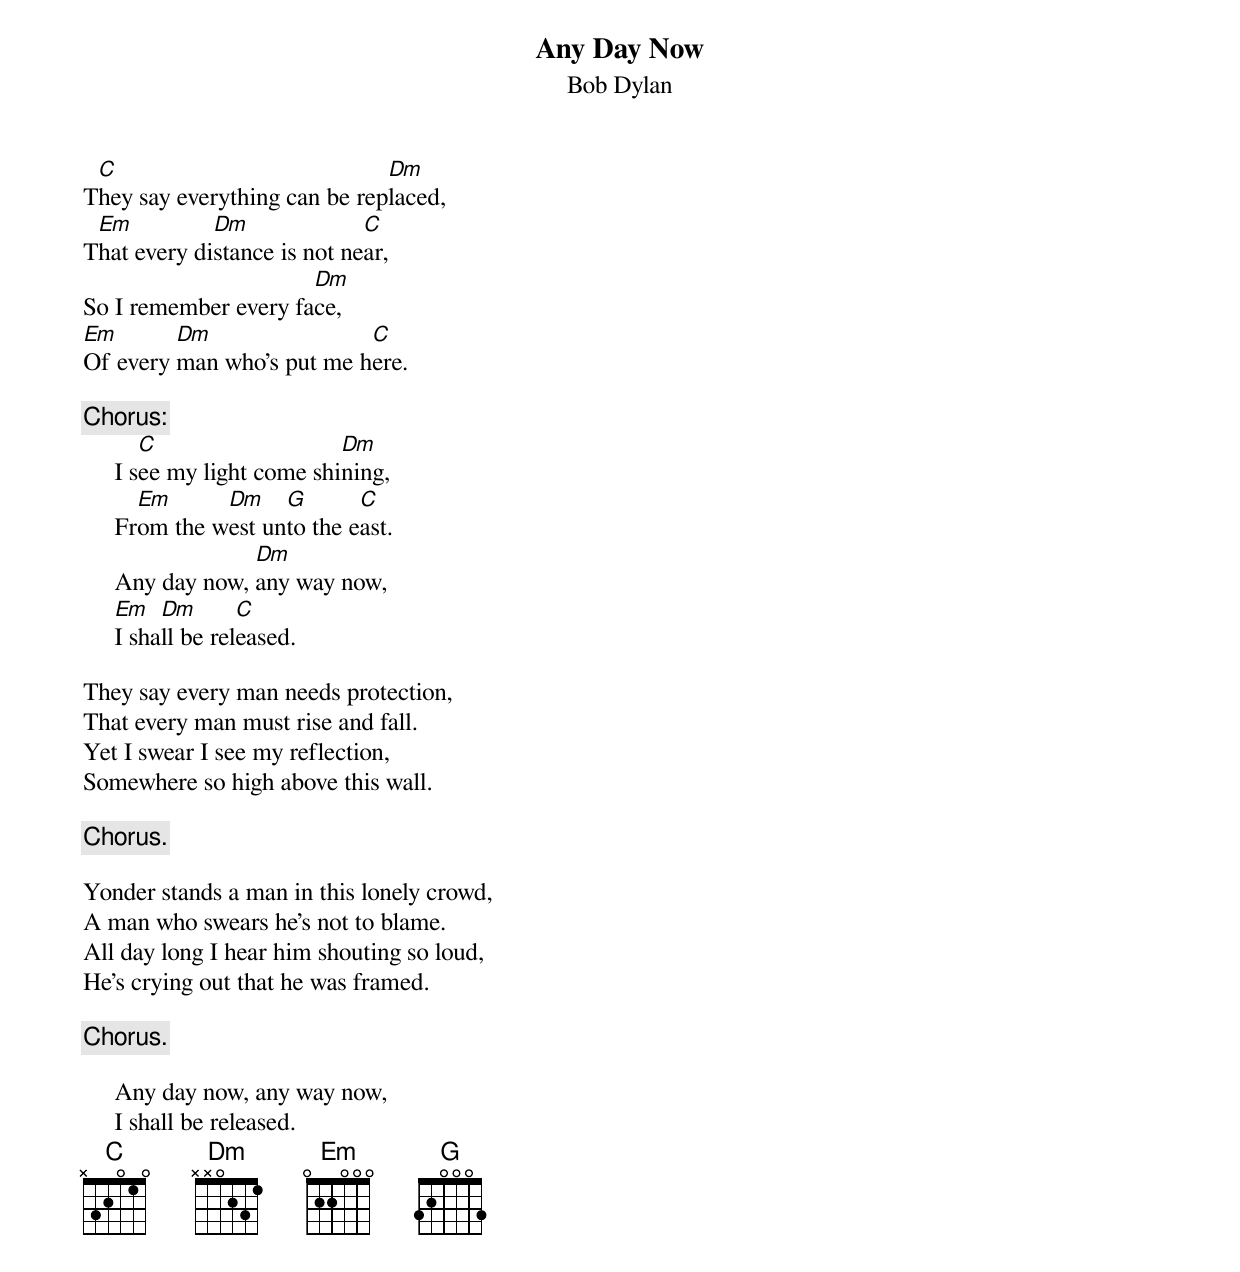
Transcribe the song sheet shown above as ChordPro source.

{title:Any Day Now}
{st:Bob Dylan}
T[C]hey say everything can be rep[Dm]laced,
T[Em]hat every di[Dm]stance is not ne[C]ar,
So I remember every fa[Dm]ce,
[Em]Of every [Dm]man who's put me h[C]ere.

{c:Chorus:}
     I s[C]ee my light come shi[Dm]ning,
     Fr[Em]om the w[Dm]est un[G]to the e[C]ast.
     Any day now, [Dm]any way now,
     [Em]I sha[Dm]ll be rel[C]eased.

They say every man needs protection,
That every man must rise and fall.
Yet I swear I see my reflection,
Somewhere so high above this wall.

     {c:Chorus.}

Yonder stands a man in this lonely crowd,
A man who swears he's not to blame.
All day long I hear him shouting so loud,
He's crying out that he was framed.

     {c:Chorus.}

     Any day now, any way now,
     I shall be released.
